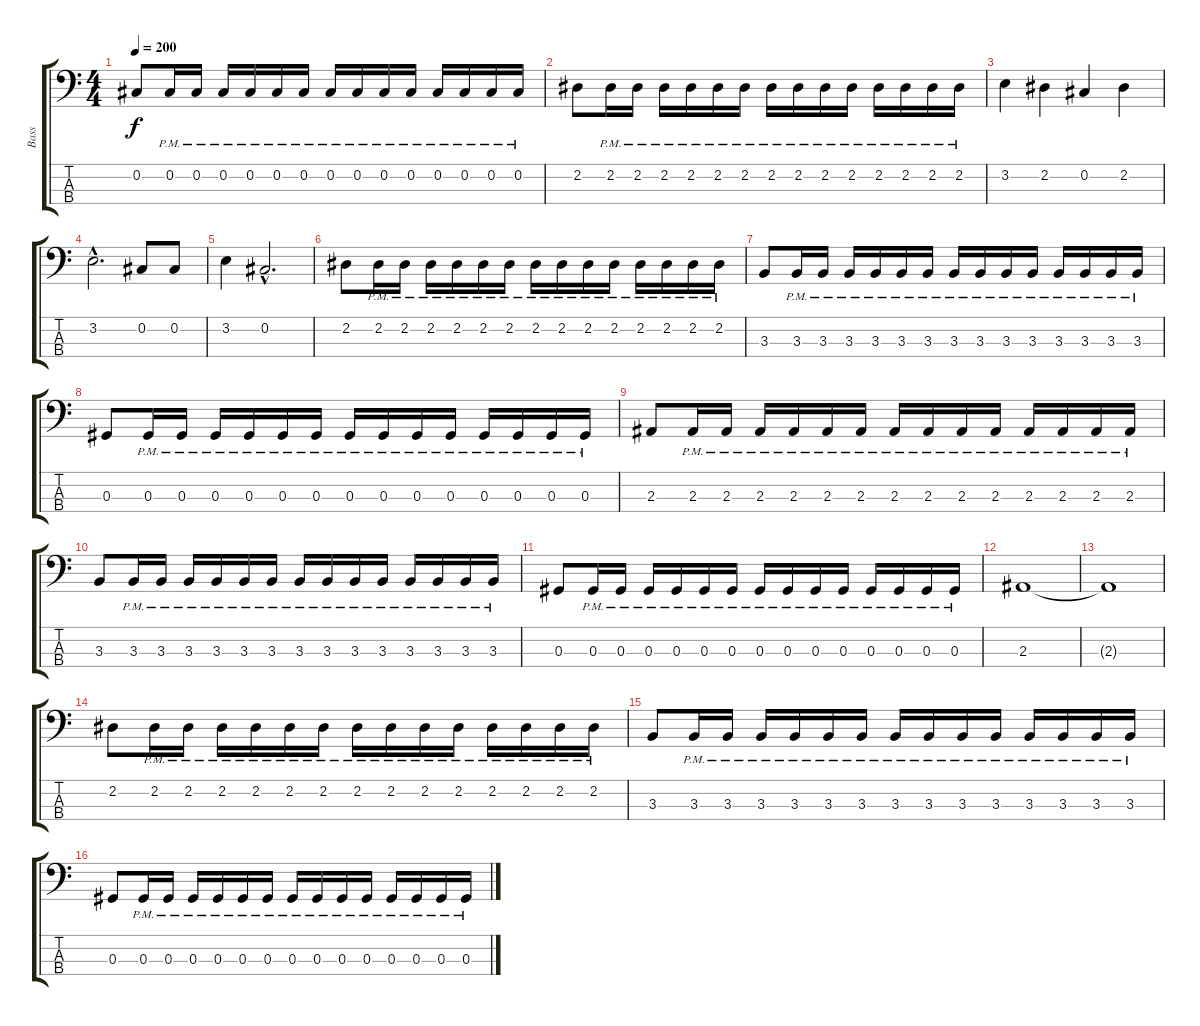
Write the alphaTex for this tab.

\track ("Bass" "Bass") {instrument slapbass2}
\staff {score tabs}
\tuning (Gb2 Db2 Ab1 Eb1) {hide}
\ts (4 4)
\tempo 200
\clef f4
\ks c
0.2.8{dy f} 0.2{pm}.16 0.2{pm}.16 0.2{pm}.16 0.2{pm}.16 0.2{pm}.16 0.2{pm}.16 0.2{pm}.16 0.2{pm}.16 0.2{pm}.16 0.2{pm}.16 0.2{pm}.16 0.2{pm}.16 0.2{pm}.16 0.2{pm}.16 |
2.2.8 2.2{pm}.16 2.2{pm}.16 2.2{pm}.16 2.2{pm}.16 2.2{pm}.16 2.2{pm}.16 2.2{pm}.16 2.2{pm}.16 2.2{pm}.16 2.2{pm}.16 2.2{pm}.16 2.2{pm}.16 2.2{pm}.16 2.2{pm}.16 |
3.2.4 2.2.4 0.2.4 2.2.4 |
3.2{hac}.2{d} 0.2.8 0.2.8 |
3.2.4 0.2{hac}.2{d} |
2.2.8 2.2{pm}.16 2.2{pm}.16 2.2{pm}.16 2.2{pm}.16 2.2{pm}.16 2.2{pm}.16 2.2{pm}.16 2.2{pm}.16 2.2{pm}.16 2.2{pm}.16 2.2{pm}.16 2.2{pm}.16 2.2{pm}.16 2.2{pm}.16 |
3.3.8 3.3{pm}.16 3.3{pm}.16 3.3{pm}.16 3.3{pm}.16 3.3{pm}.16 3.3{pm}.16 3.3{pm}.16 3.3{pm}.16 3.3{pm}.16 3.3{pm}.16 3.3{pm}.16 3.3{pm}.16 3.3{pm}.16 3.3{pm}.16 |
0.3.8 0.3{pm}.16 0.3{pm}.16 0.3{pm}.16 0.3{pm}.16 0.3{pm}.16 0.3{pm}.16 0.3{pm}.16 0.3{pm}.16 0.3{pm}.16 0.3{pm}.16 0.3{pm}.16 0.3{pm}.16 0.3{pm}.16 0.3{pm}.16 |
2.3.8 2.3{pm}.16 2.3{pm}.16 2.3{pm}.16 2.3{pm}.16 2.3{pm}.16 2.3{pm}.16 2.3{pm}.16 2.3{pm}.16 2.3{pm}.16 2.3{pm}.16 2.3{pm}.16 2.3{pm}.16 2.3{pm}.16 2.3{pm}.16 |
3.3.8 3.3{pm}.16 3.3{pm}.16 3.3{pm}.16 3.3{pm}.16 3.3{pm}.16 3.3{pm}.16 3.3{pm}.16 3.3{pm}.16 3.3{pm}.16 3.3{pm}.16 3.3{pm}.16 3.3{pm}.16 3.3{pm}.16 3.3{pm}.16 |
0.3.8 0.3{pm}.16 0.3{pm}.16 0.3{pm}.16 0.3{pm}.16 0.3{pm}.16 0.3{pm}.16 0.3{pm}.16 0.3{pm}.16 0.3{pm}.16 0.3{pm}.16 0.3{pm}.16 0.3{pm}.16 0.3{pm}.16 0.3{pm}.16 |
2.3.1 |
2.3{t}.1 |
2.2.8 2.2{pm}.16 2.2{pm}.16 2.2{pm}.16 2.2{pm}.16 2.2{pm}.16 2.2{pm}.16 2.2{pm}.16 2.2{pm}.16 2.2{pm}.16 2.2{pm}.16 2.2{pm}.16 2.2{pm}.16 2.2{pm}.16 2.2{pm}.16 |
3.3.8 3.3{pm}.16 3.3{pm}.16 3.3{pm}.16 3.3{pm}.16 3.3{pm}.16 3.3{pm}.16 3.3{pm}.16 3.3{pm}.16 3.3{pm}.16 3.3{pm}.16 3.3{pm}.16 3.3{pm}.16 3.3{pm}.16 3.3{pm}.16 |
0.3.8 0.3{pm}.16 0.3{pm}.16 0.3{pm}.16 0.3{pm}.16 0.3{pm}.16 0.3{pm}.16 0.3{pm}.16 0.3{pm}.16 0.3{pm}.16 0.3{pm}.16 0.3{pm}.16 0.3{pm}.16 0.3{pm}.16 0.3{pm}.16
